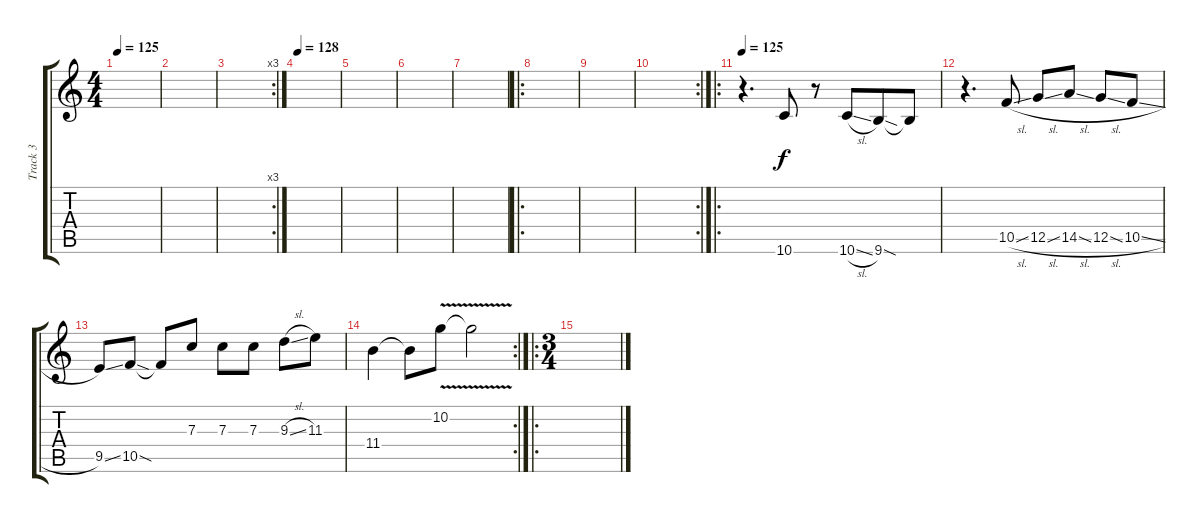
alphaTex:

\track ("Track 3" "Track 3") {instrument distortionguitar}
\staff {score tabs}
\tuning (D4 A3 F3 C3 G2 D2) {hide}
\ts (4 4)
\tempo 125
\clef g2
\ks c
|
|
\rc 3
|
\tempo 128
|
|
|
|
\ro
|
|
\rc 2
|
\ro
\tempo 125
r.4{d} 10.6.8 r.8 10.6{sl}.8{beam merge} 9.6{sod}.8 9.6{t}.8 |
r.4{d} 10.5{sl}.8 12.5{sl}.8 14.5{sl}.8 12.5{sl}.8 10.5{sl}.8 |
9.5{ss}.8 10.5{sod}.8 10.5{t}.8 7.3.8 7.3.8 7.3.8 9.3{sl}.8 11.3.8 |
\rc 2
11.4.4 11.4{t}.8 10.2{v}.8 10.2{t}.2 |
\ro
\ts (3 4)
